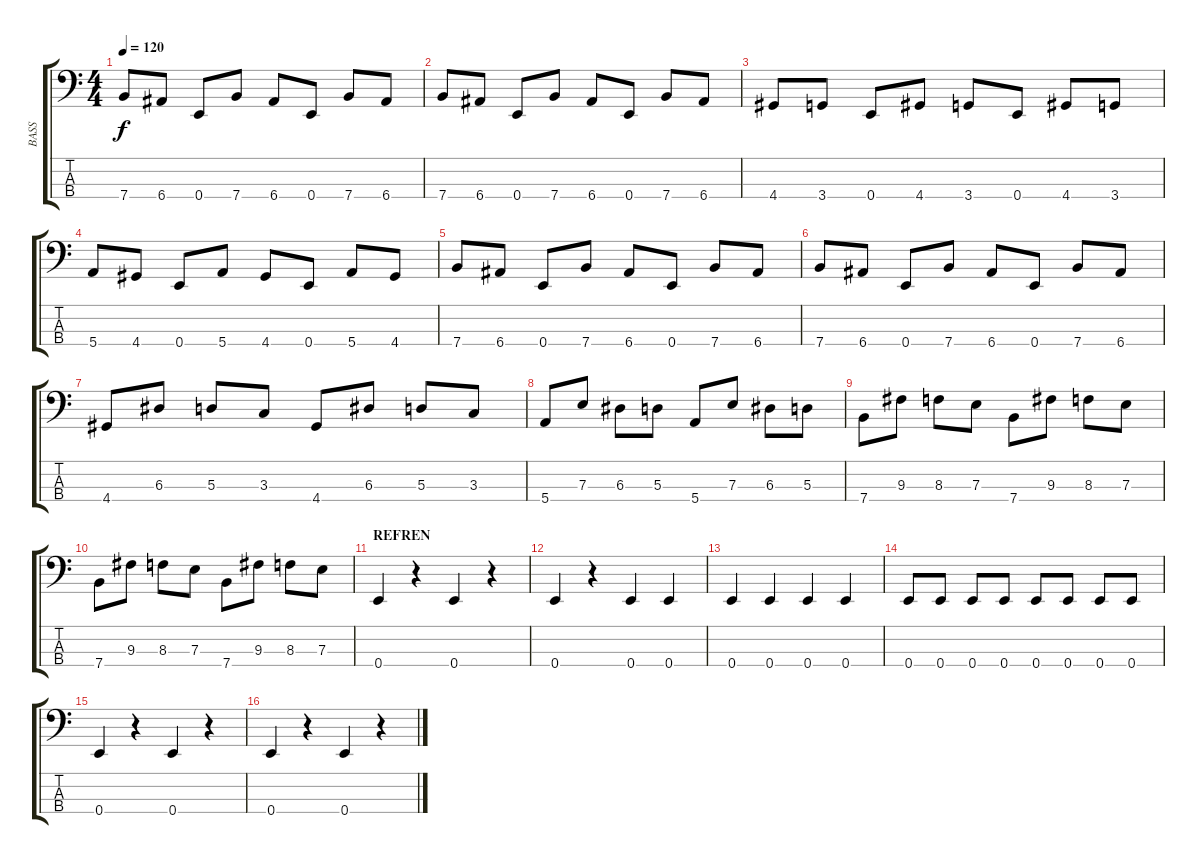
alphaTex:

\track ("BASS" "BASS") {instrument electricbassfinger}
\staff {score tabs}
\tuning (G2 D2 A1 E1) {hide}
\ts (4 4)
\tempo 120
\clef f4
\ks c
7.4.8{dy f} 6.4.8 0.4.8 7.4.8 6.4.8 0.4.8 7.4.8 6.4.8 |
7.4.8 6.4.8 0.4.8 7.4.8 6.4.8 0.4.8 7.4.8 6.4.8 |
4.4.8 3.4.8 0.4.8 4.4.8 3.4.8 0.4.8 4.4.8 3.4.8 |
5.4.8 4.4.8 0.4.8 5.4.8 4.4.8 0.4.8 5.4.8 4.4.8 |
7.4.8 6.4.8 0.4.8 7.4.8 6.4.8 0.4.8 7.4.8 6.4.8 |
7.4.8 6.4.8 0.4.8 7.4.8 6.4.8 0.4.8 7.4.8 6.4.8 |
4.4.8 6.3.8 5.3.8 3.3.8 4.4.8 6.3.8 5.3.8 3.3.8 |
5.4.8 7.3.8 6.3.8 5.3.8 5.4.8 7.3.8 6.3.8 5.3.8 |
7.4.8 9.3.8 8.3.8 7.3.8 7.4.8 9.3.8 8.3.8 7.3.8 |
7.4.8 9.3.8 8.3.8 7.3.8 7.4.8 9.3.8 8.3.8 7.3.8 |
\section ("" "REFREN")
0.4.4 r.4 0.4.4 r.4 |
0.4.4 r.4 0.4.4 0.4.4 |
0.4.4 0.4.4 0.4.4 0.4.4 |
0.4.8 0.4.8 0.4.8 0.4.8 0.4.8 0.4.8 0.4.8 0.4.8 |
0.4.4 r.4 0.4.4 r.4 |
0.4.4 r.4 0.4.4 r.4
